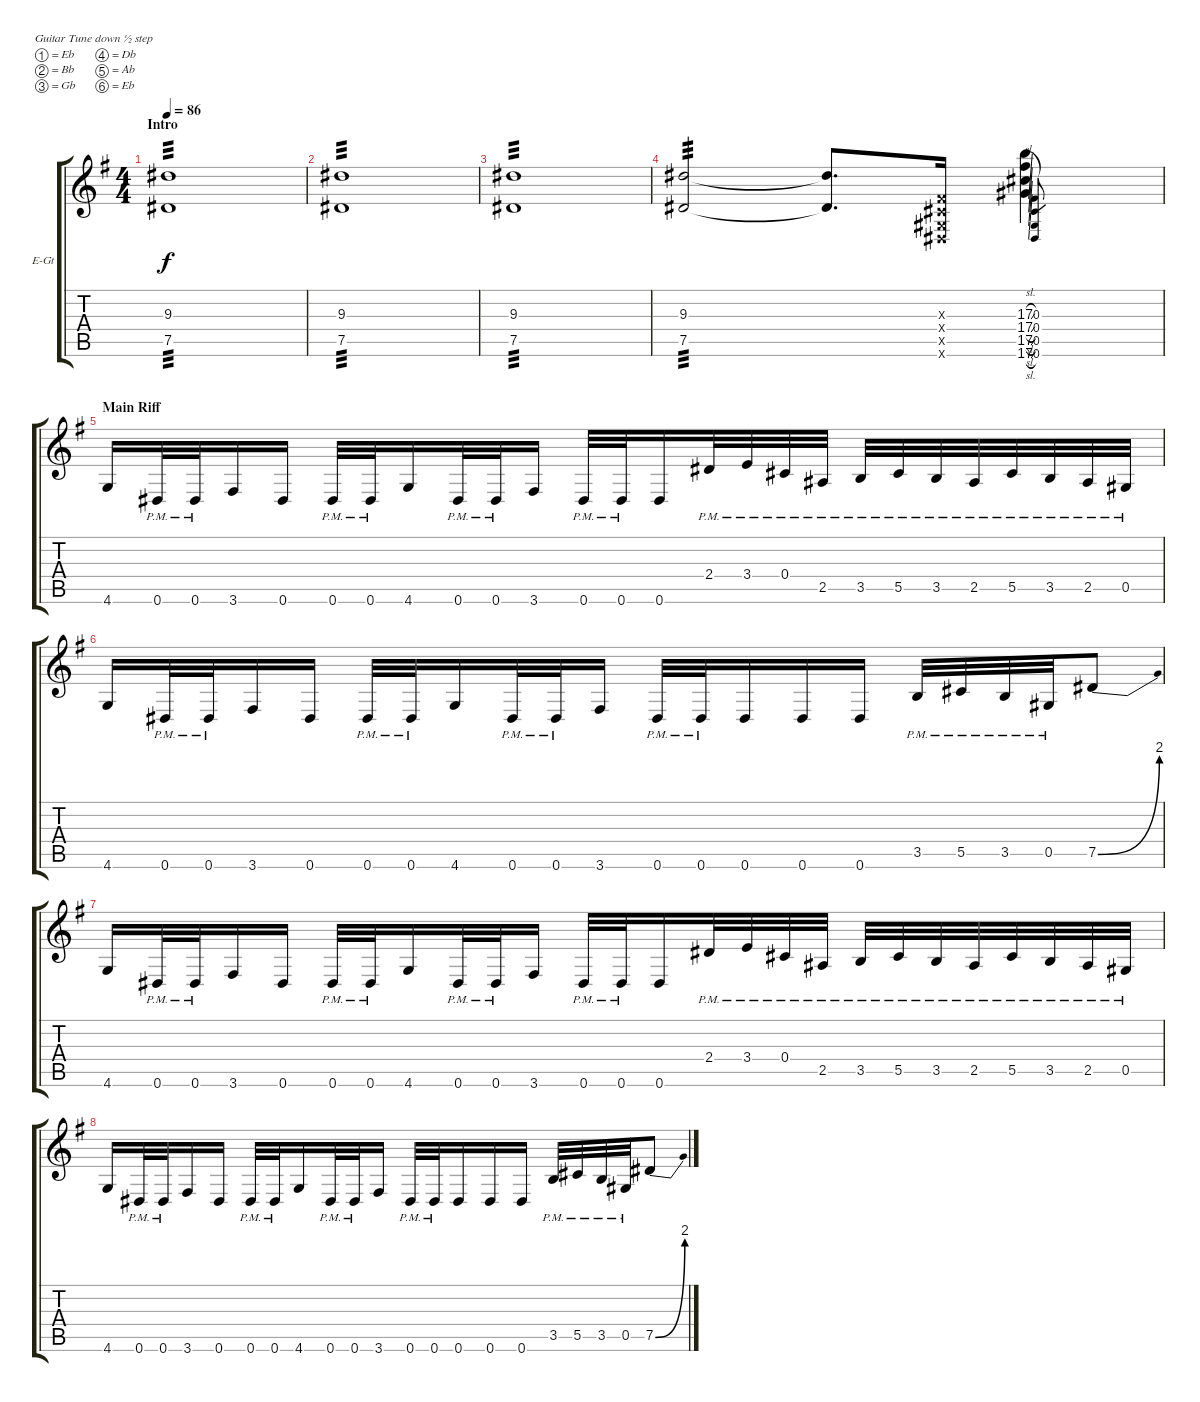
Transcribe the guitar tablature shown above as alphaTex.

\defaultSystemsLayout 4
\bracketExtendMode groupsimilarinstruments
\firstSystemTrackNameOrientation horizontal
\otherSystemsTrackNameOrientation horizontal
\track ("Guitar 1 (Rhythm + Solo)" "E-Gt") {instrument distortionguitar}
\staff {score tabs}
\tuning (Eb4 Bb3 Gb3 Db3 Ab2 Eb2)
\ts (4 4)
\section ("" "Intro")
\tempo 86
\clef g2
\ks eminor
(7.5 9.3).1{tp 3 dy f instrument distortionguitar} |
(7.5 9.3).1{tp 3} |
(7.5 9.3).1{tp 3} |
(7.5 9.3).2{tp 3} (7.5{t} 9.3{t}).8{d} (0.5{x} 0.4{x} 0.3{x} 0.6{x}).16 (17.6{sl} 17.5{sl} 17.4{sl} 17.3{sl}).4 (0.6 0.5 0.4 0.3).8{gr} |
\section ("" "Main Riff")
4.6.16 0.6{pm}.32 0.6{pm}.32 3.6.16 0.6.16 0.6{pm}.32 0.6{pm}.32 4.6.16 0.6{pm}.32 0.6{pm}.32 3.6.16 0.6{pm}.32 0.6{pm}.32 0.6.16 2.4{pm}.32 3.4{pm}.32 0.4{pm}.32 2.5{pm}.32 3.5{pm}.32 5.5{pm}.32 3.5{pm}.32 2.5{pm}.32 5.5{pm}.32 3.5{pm}.32 2.5{pm}.32 0.5{pm}.32 |
4.6.16 0.6{pm}.32 0.6{pm}.32 3.6.16 0.6.16 0.6{pm}.32 0.6{pm}.32 4.6.16 0.6{pm}.32 0.6{pm}.32 3.6.16 0.6{pm}.32 0.6{pm}.32 0.6.16 0.6.16 0.6.16 3.5{pm}.32 5.5{pm}.32 3.5{pm}.32 0.5{pm}.32 7.5{be (bend 20.4 0 59.4 8)}.8 |
4.6.16 0.6{pm}.32 0.6{pm}.32 3.6.16 0.6.16 0.6{pm}.32 0.6{pm}.32 4.6.16 0.6{pm}.32 0.6{pm}.32 3.6.16 0.6{pm}.32 0.6{pm}.32 0.6.16 2.4{pm}.32 3.4{pm}.32 0.4{pm}.32 2.5{pm}.32 3.5{pm}.32 5.5{pm}.32 3.5{pm}.32 2.5{pm}.32 5.5{pm}.32 3.5{pm}.32 2.5{pm}.32 0.5{pm}.32 |
4.6.16 0.6{pm}.32 0.6{pm}.32 3.6.16 0.6.16 0.6{pm}.32 0.6{pm}.32 4.6.16 0.6{pm}.32 0.6{pm}.32 3.6.16 0.6{pm}.32 0.6{pm}.32 0.6.16 0.6.16 0.6.16 3.5{pm}.32 5.5{pm}.32 3.5{pm}.32 0.5{pm}.32 7.5{be (bend 20.4 0 59.4 8)}.8
